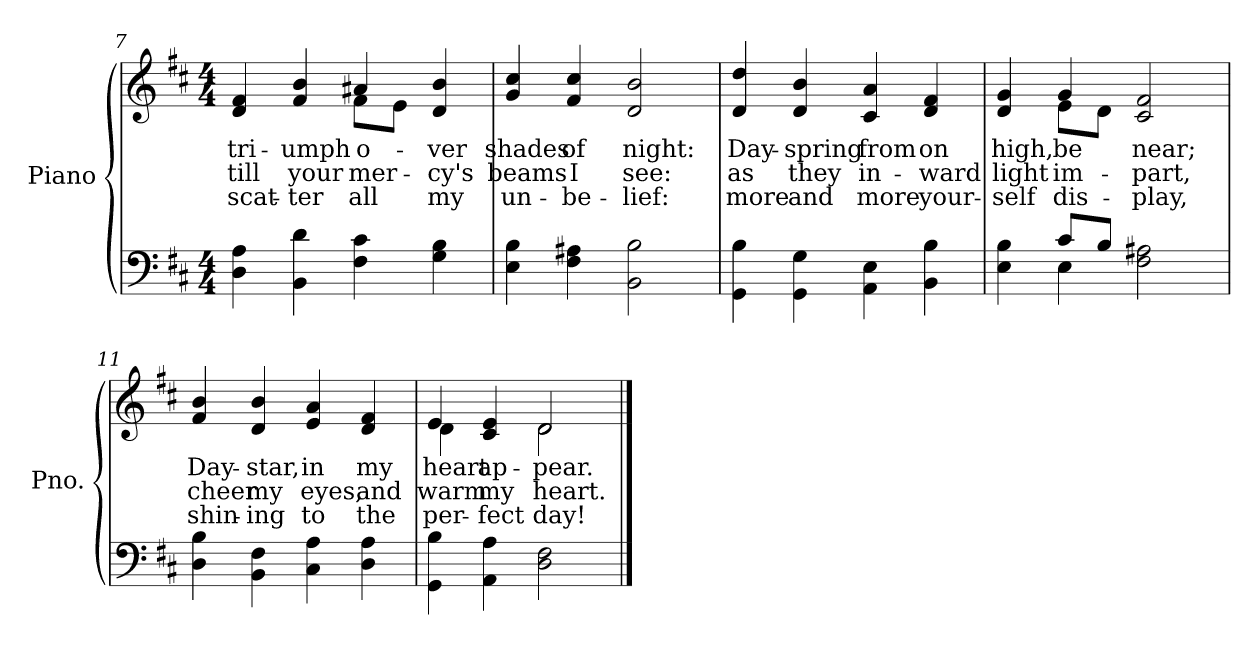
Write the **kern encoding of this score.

**kern	**kern	**text	**text	**text
*part2	*part1	*part1	*part1	*part1
*staff2	*staff1	*staff1	*staff1	*staff1
*I"Piano	*I"Piano	*	*	*
*I'Pno.	*I'Pno.	*	*	*
*clefF4	*clefG2	*	*	*
*k[f#c#]	*k[f#c#]	*	*	*
*D:	*D:	*	*	*
*M4/4	*M4/4	*	*	*
=7	=7	=7	=7	=7
!	!	!LO:LY:b:color=#000000	!LO:LY:b:color=#000000	!LO:LY:b:color=#000000
*	*^	*	*	*
4Di\ 4Ai	4di/ 4f#i	2ryy	tri-	till	scat-
!	!	!	!LO:LY:b:color=#000000	!LO:LY:b:color=#000000	!LO:LY:b:color=#000000
4BBi\ 4di	4f#i/ 4bi	.	-umph	your	-ter
!	!	!	!LO:LY:b:color=#000000	!LO:LY:b:color=#000000	!LO:LY:b:color=#000000
4F#i\ 4c#i	4a#Xi/	8f#i\L	o-	mer-	all
.	.	8ei\J	.	.	.
!	!	!	!LO:LY:b:color=#000000	!LO:LY:b:color=#000000	!LO:LY:b:color=#000000
4Gi\ 4Bi	4di/ 4bi	4ryy	-ver	-cy's	my
*	*v	*v	*	*	*
!!LO:LB:g=z
=8	=8	=8	=8	=8
*	*^	*	*	*
!	!	!	!LO:LY:b:color=#000000	!LO:LY:b:color=#000000	!LO:LY:b:color=#000000
*	*v	*v	*	*	*
4Ei\ 4Bi	4gi/ 4cc#i	shades	beams	un-
!	!	!LO:LY:b:color=#000000	!LO:LY:b:color=#000000	!LO:LY:b:color=#000000
4F#i\ 4A#Xi	4f#i/ 4cc#i	of	I	-be-
!	!	!LO:LY:b:color=#000000	!LO:LY:b:color=#000000	!LO:LY:b:color=#000000
2BBi\ 2Bi	2di/ 2bi	night:	see:	-lief:
=9	=9	=9	=9	=9
!	!	!LO:LY:b:color=#000000	!LO:LY:b:color=#000000	!LO:LY:b:color=#000000
4GGi\ 4Bi	4di/ 4ddi	Day-	as	more
!	!	!LO:LY:b:color=#000000	!LO:LY:b:color=#000000	!LO:LY:b:color=#000000
4GGi\ 4Gi	4di/ 4bi	-spring	they	and
!	!	!LO:LY:b:color=#000000	!LO:LY:b:color=#000000	!LO:LY:b:color=#000000
4AAi\ 4Ei	4c#i/ 4ai	from	in-	more
!	!	!LO:LY:b:color=#000000	!LO:LY:b:color=#000000	!LO:LY:b:color=#000000
4BBi\ 4Bi	4di/ 4f#i	on	-ward	your-
!!LO:LB:g=z
=10	=10	=10	=10	=10
*^	*	*	*	*
!	!	!	!LO:LY:b:color=#000000	!LO:LY:b:color=#000000	!LO:LY:b:color=#000000
*	*	*^	*	*	*
4Ei\ 4Bi	4ryy	4di/ 4gi	4ryy	high,	light	-self
!	!	!	!	!LO:LY:b:color=#000000	!LO:LY:b:color=#000000	!LO:LY:b:color=#000000
8c#i/L	4Ei\	4gi/	8ei\L	be	im-	dis-
8Bi/J	.	.	8di\J	.	.	.
!	!	!	!	!LO:LY:b:color=#000000	!LO:LY:b:color=#000000	!LO:LY:b:color=#000000
2F#i\ 2A#Xi	2ryy	2c#i/ 2f#i	2ryy	near;	-part,	-play,
*v	*v	*	*	*	*	*
*	*v	*v	*	*	*
=11	=11	=11	=11	=11
*^	*^	*	*	*
!	!	!	!	!LO:LY:b:color=#000000	!LO:LY:b:color=#000000	!LO:LY:b:color=#000000
*v	*v	*	*	*	*	*
*	*v	*v	*	*	*
4Di\ 4Bi	4f#i/ 4bi	Day-	cheer	shin-
!	!	!LO:LY:b:color=#000000	!LO:LY:b:color=#000000	!LO:LY:b:color=#000000
4BBi\ 4F#i	4di/ 4bi	-star,	my	-ing
!	!	!LO:LY:b:color=#000000	!LO:LY:b:color=#000000	!LO:LY:b:color=#000000
4C#i\ 4Ai	4ei/ 4ai	in	eyes,	to
!	!	!LO:LY:b:color=#000000	!LO:LY:b:color=#000000	!LO:LY:b:color=#000000
4Di\ 4Ai	4di/ 4f#i	my	and	the
=12	=12	=12	=12	=12
!	!	!LO:LY:b:color=#000000	!LO:LY:b:color=#000000	!LO:LY:b:color=#000000
*	*^	*	*	*
4GGi\ 4Bi	4ei/	4di\	heart	warm	per-
!	!	!	!LO:LY:b:color=#000000	!LO:LY:b:color=#000000	!LO:LY:b:color=#000000
4AAi\ 4Ai	4c#i/ 4ei	4ryy	ap-	my	-fect
!	!	!	!LO:LY:b:color=#000000	!LO:LY:b:color=#000000	!LO:LY:b:color=#000000
2Di\ 2F#i	2di/	2di\	-pear.	heart.	day!
*	*v	*v	*	*	*
==	==	==	==	==
*-	*-	*-	*-	*-
